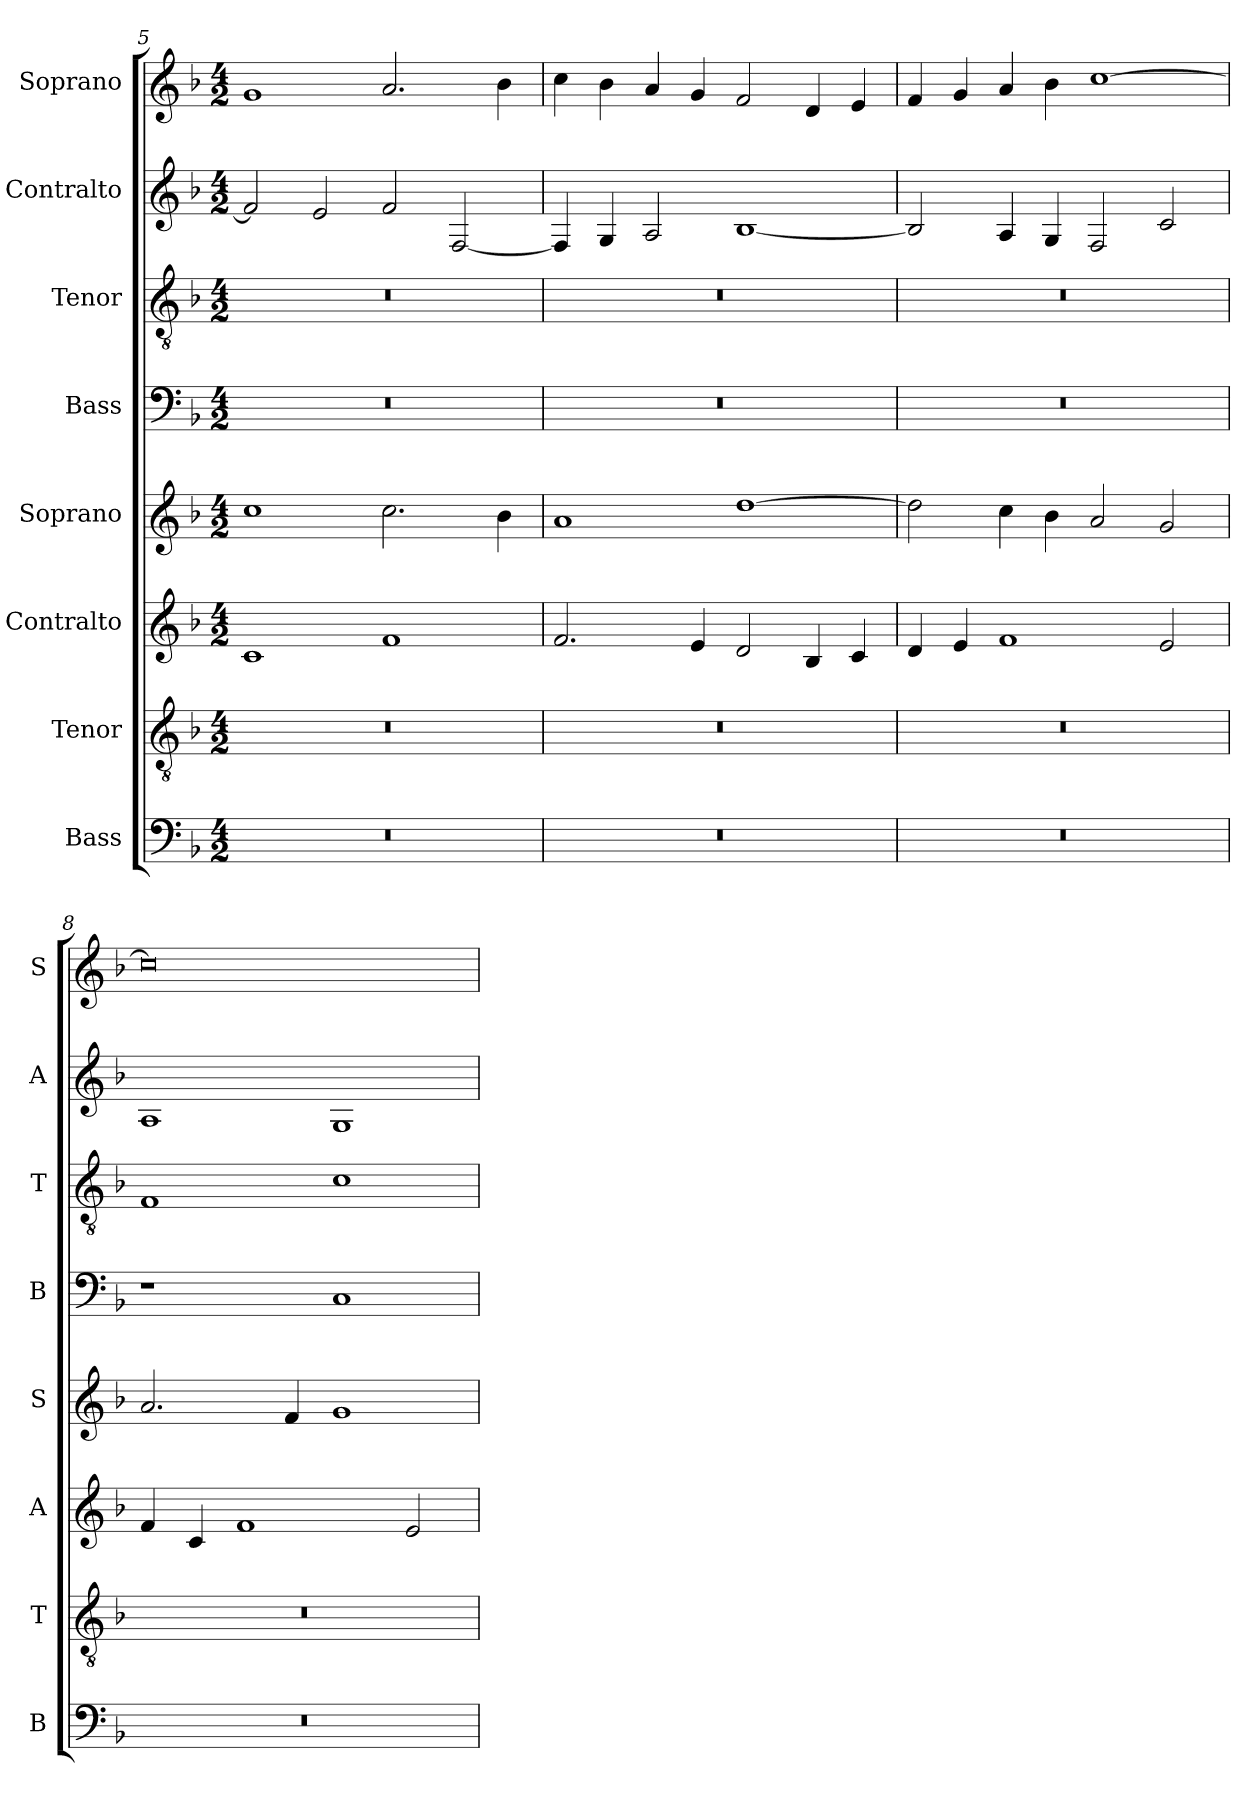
**kern	**kern	**kern	**kern	**kern	**kern	**kern	**kern
*part8	*part7	*part6	*part5	*part4	*part3	*part2	*part1
*staff8	*staff7	*staff6	*staff5	*staff4	*staff3	*staff2	*staff1
*I"Bass	*I"Tenor	*I"Contralto	*I"Soprano	*I"Bass	*I"Tenor	*I"Contralto	*I"Soprano
*I'B	*I'T	*I'A	*I'S	*I'B	*I'T	*I'A	*I'S
*clefF4	*clefGv2	*clefG2	*clefG2	*clefF4	*clefGv2	*clefG2	*clefG2
*k[b-]	*k[b-]	*k[b-]	*k[b-]	*k[b-]	*k[b-]	*k[b-]	*k[b-]
*F:ion	*F:ion	*F:ion	*F:ion	*F:ion	*F:ion	*F:ion	*F:ion
*M4/2	*M4/2	*M4/2	*M4/2	*M4/2	*M4/2	*M4/2	*M4/2
=5	=5	=5	=5	=5	=5	=5	=5
0r	0r	1c	1cc	0r	0r	2f]	1g
.	.	.	.	.	.	2e	.
.	.	1f	2.cc	.	.	2f	2.a
.	.	.	.	.	.	[2F	.
.	.	.	4b-	.	.	.	4b-
=6	=6	=6	=6	=6	=6	=6	=6
0r	0r	2.f	1a	0r	0r	4F]	4cc
.	.	.	.	.	.	4G	4b-
.	.	.	.	.	.	2A	4a
.	.	4e	.	.	.	.	4g
.	.	2d	[1dd	.	.	[1B-	2f
.	.	4B-	.	.	.	.	4d
.	.	4c	.	.	.	.	4e
=7	=7	=7	=7	=7	=7	=7	=7
0r	0r	4d	2dd]	0r	0r	2B-]	4f
.	.	4e	.	.	.	.	4g
.	.	1f	4cc	.	.	4A	4a
.	.	.	4b-	.	.	4G	4b-
.	.	.	2a	.	.	2F	[1cc
.	.	2e	2g	.	.	2c	.
=8	=8	=8	=8	=8	=8	=8	=8
0r	0r	4f	2.a	1r	1F	1A	0cc]
.	.	4c	.	.	.	.	.
.	.	1f	.	.	.	.	.
.	.	.	4f	.	.	.	.
.	.	.	1g	1C	1c	1G	.
.	.	2e	.	.	.	.	.
=	=	=	=	=	=	=	=
*-	*-	*-	*-	*-	*-	*-	*-
